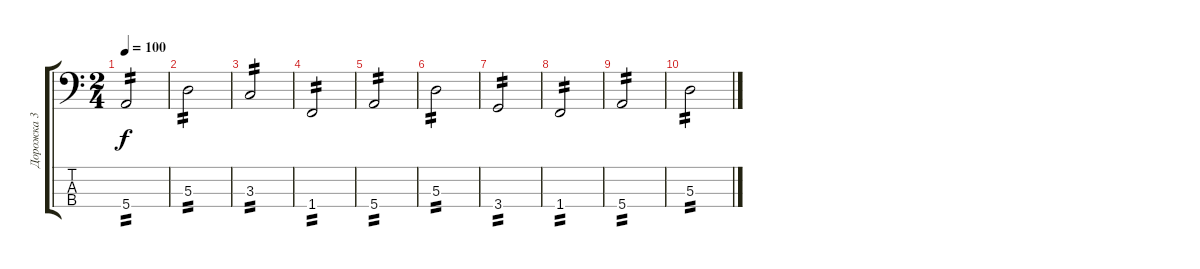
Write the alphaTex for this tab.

\track ("Дорожка 3" "Дорожка 3") {instrument electricbassfinger}
\staff {score tabs}
\tuning (G2 D2 A1 E1) {hide}
\ts (2 4)
\tempo 100
\clef f4
\ks c
5.4.2{tp 2 dy f} |
5.3.2{tp 2} |
3.3.2{tp 2} |
1.4.2{tp 2} |
5.4.2{tp 2} |
5.3.2{tp 2} |
3.4.2{tp 2} |
1.4.2{tp 2} |
5.4.2{tp 2} |
5.3.2{tp 2}
